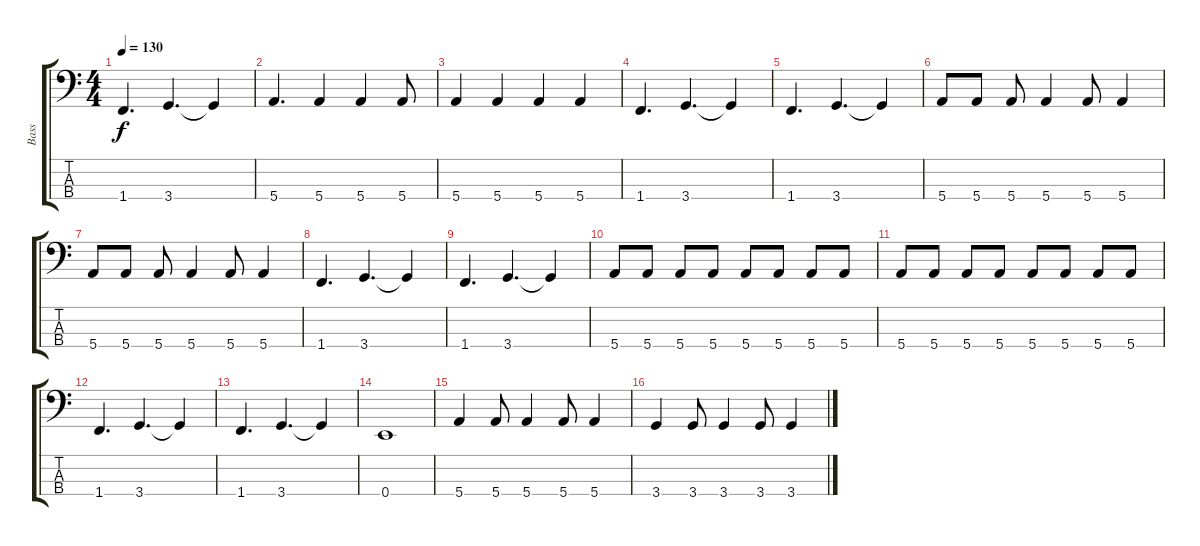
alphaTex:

\track ("Bass" "Bass") {instrument electricbassfinger}
\staff {score tabs}
\tuning (G2 D2 A1 E1) {hide}
\ts (4 4)
\tempo 130
\clef f4
\ks c
1.4.4{d dy f} 3.4.4{d} 3.4{t}.4 |
5.4.4{d} 5.4.4 5.4.4 5.4.8 |
5.4.4 5.4.4 5.4.4 5.4.4 |
1.4.4{d} 3.4.4{d} 3.4{t}.4 |
1.4.4{d} 3.4.4{d} 3.4{t}.4 |
5.4.8 5.4.8 5.4.8 5.4.4 5.4.8 5.4.4 |
5.4.8 5.4.8 5.4.8 5.4.4 5.4.8 5.4.4 |
1.4.4{d} 3.4.4{d} 3.4{t}.4 |
1.4.4{d} 3.4.4{d} 3.4{t}.4 |
5.4.8 5.4.8 5.4.8 5.4.8 5.4.8 5.4.8 5.4.8 5.4.8 |
5.4.8 5.4.8 5.4.8 5.4.8 5.4.8 5.4.8 5.4.8 5.4.8 |
1.4.4{d} 3.4.4{d} 3.4{t}.4 |
1.4.4{d} 3.4.4{d} 3.4{t}.4 |
0.4.1 |
5.4.4 5.4.8 5.4.4 5.4.8 5.4.4 |
3.4.4 3.4.8 3.4.4 3.4.8 3.4.4
